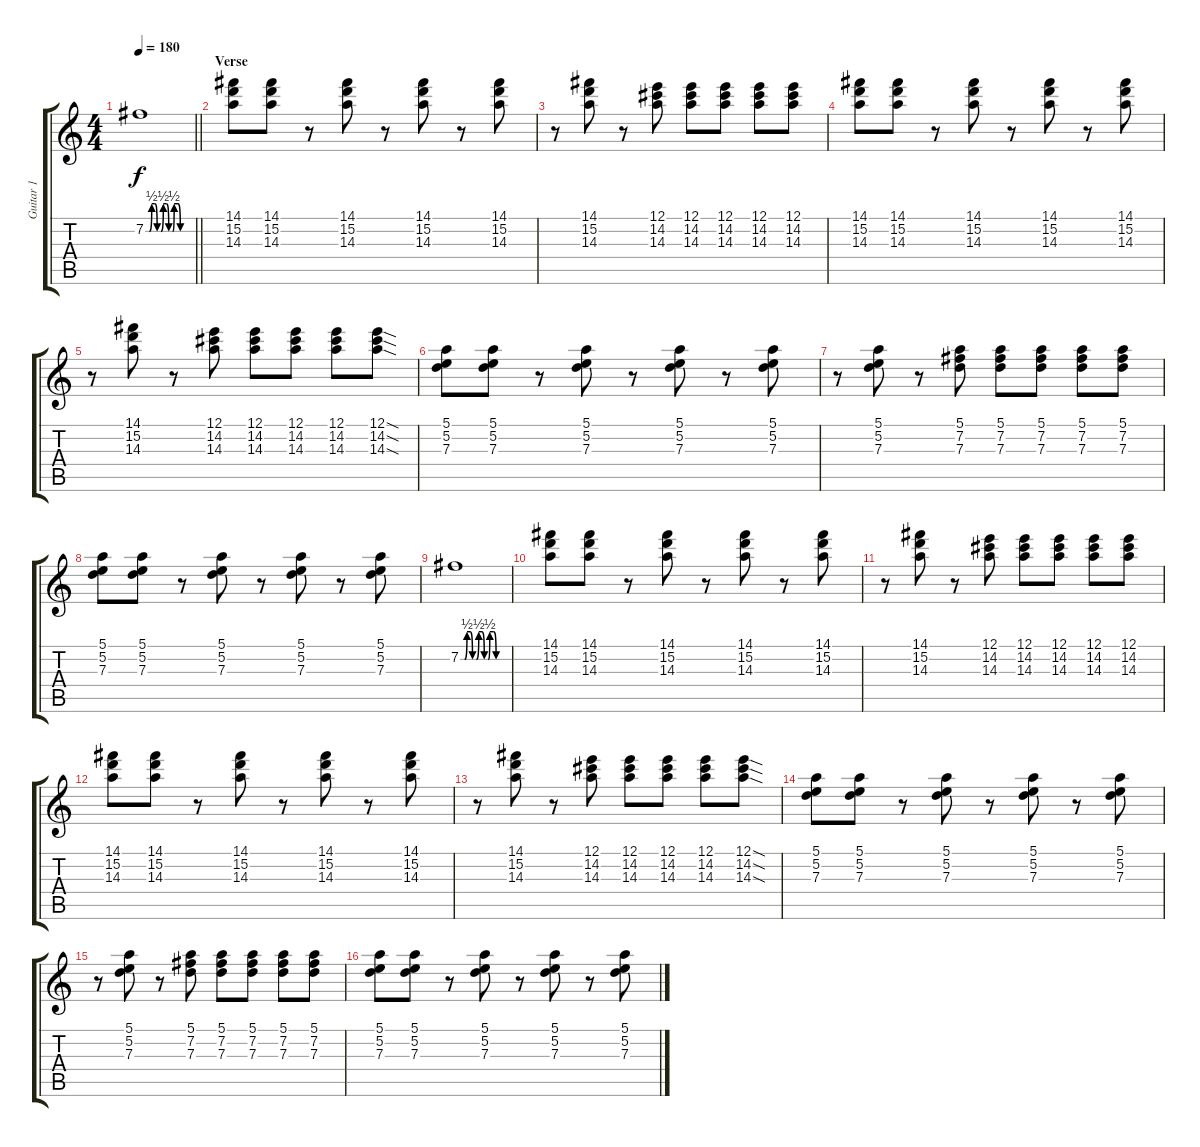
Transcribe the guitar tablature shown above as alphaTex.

\track ("Guitar 1" "Guitar 1") {instrument distortionguitar}
\staff {score tabs}
\tuning (E4 B3 G3 D3 A2 D2) {hide}
\ts (4 4)
\tempo 180
\clef g2
\barLineRight lightlight
\ks c
7.2{be (custom 0 0 5 0 8 2 12 2 15 0 20 0 23 2 27 2 30 0 35 0 37 2 42 2 45 0 60 0)}.1{dy f} |
\section ("" "Verse")
(14.1 15.2 14.3).8{instrument electricguitarclean} (14.1 15.2 14.3).8 r.8 (14.1 15.2 14.3).8 r.8 (14.1 15.2 14.3).8 r.8 (14.1 15.2 14.3).8 |
r.8 (14.1 15.2 14.3).8 r.8 (12.1 14.2 14.3).8 (12.1 14.2 14.3).8 (12.1 14.2 14.3).8 (12.1 14.2 14.3).8 (12.1 14.2 14.3).8 |
(14.1 15.2 14.3).8 (14.1 15.2 14.3).8 r.8 (14.1 15.2 14.3).8 r.8 (14.1 15.2 14.3).8 r.8 (14.1 15.2 14.3).8 |
r.8 (14.1 15.2 14.3).8 r.8 (12.1 14.2 14.3).8 (12.1 14.2 14.3).8 (12.1 14.2 14.3).8 (12.1 14.2 14.3).8 (12.1{sod} 14.2{sod} 14.3{sod}).8 |
(5.1 5.2 7.3).8 (5.1 5.2 7.3).8 r.8 (5.1 5.2 7.3).8 r.8 (5.1 5.2 7.3).8 r.8 (5.1 5.2 7.3).8 |
r.8 (5.1 5.2 7.3).8 r.8 (5.1 7.2 7.3).8 (5.1 7.2 7.3).8 (5.1 7.2 7.3).8 (5.1 7.2 7.3).8 (5.1 7.2 7.3).8 |
(5.1 5.2 7.3).8 (5.1 5.2 7.3).8 r.8 (5.1 5.2 7.3).8 r.8 (5.1 5.2 7.3).8 r.8 (5.1 5.2 7.3).8 |
7.2{be (custom 0 0 5 0 8 2 12 2 15 0 20 0 23 2 27 2 30 0 35 0 37 2 42 2 45 0 60 0)}.1 |
(14.1 15.2 14.3).8 (14.1 15.2 14.3).8 r.8 (14.1 15.2 14.3).8 r.8 (14.1 15.2 14.3).8 r.8 (14.1 15.2 14.3).8 |
r.8 (14.1 15.2 14.3).8 r.8 (12.1 14.2 14.3).8 (12.1 14.2 14.3).8 (12.1 14.2 14.3).8 (12.1 14.2 14.3).8 (12.1 14.2 14.3).8 |
(14.1 15.2 14.3).8 (14.1 15.2 14.3).8 r.8 (14.1 15.2 14.3).8 r.8 (14.1 15.2 14.3).8 r.8 (14.1 15.2 14.3).8 |
r.8 (14.1 15.2 14.3).8 r.8 (12.1 14.2 14.3).8 (12.1 14.2 14.3).8 (12.1 14.2 14.3).8 (12.1 14.2 14.3).8 (12.1{sod} 14.2{sod} 14.3{sod}).8 |
(5.1 5.2 7.3).8 (5.1 5.2 7.3).8 r.8 (5.1 5.2 7.3).8 r.8 (5.1 5.2 7.3).8 r.8 (5.1 5.2 7.3).8 |
r.8 (5.1 5.2 7.3).8 r.8 (5.1 7.2 7.3).8 (5.1 7.2 7.3).8 (5.1 7.2 7.3).8 (5.1 7.2 7.3).8 (5.1 7.2 7.3).8 |
(5.1 5.2 7.3).8 (5.1 5.2 7.3).8 r.8 (5.1 5.2 7.3).8 r.8 (5.1 5.2 7.3).8 r.8 (5.1 5.2 7.3).8
